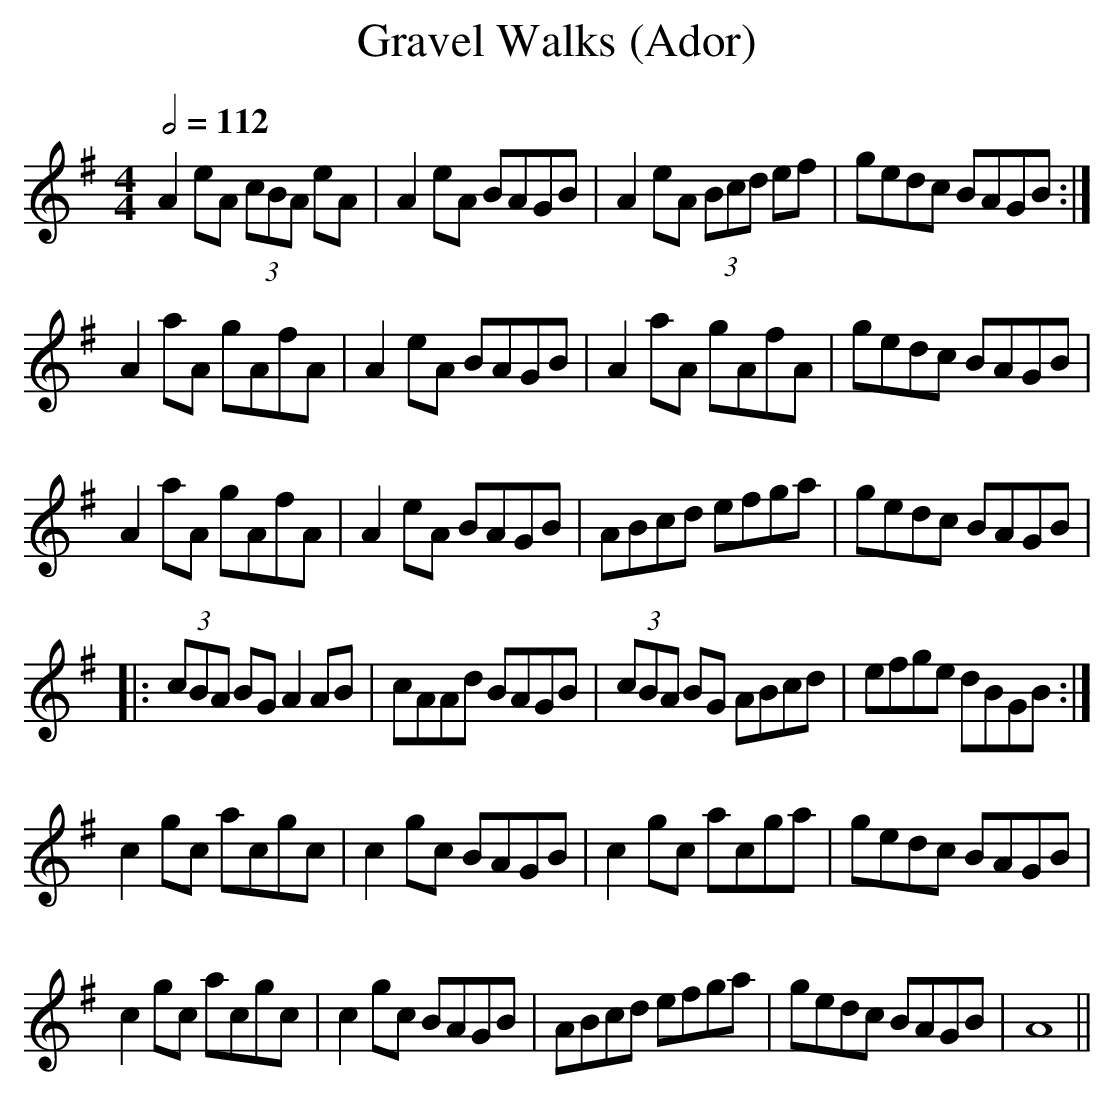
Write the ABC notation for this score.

X:1
T:Gravel Walks (Ador) %14
Q:1/2=112
M:4/4
L:1/8
K:Ador
A2eA (3cBA eA|A2eA BAGB|A2eA (3Bcd ef|gedc BAGB:|
A2aA gAfA|A2eA BAGB|A2aA gAfA|gedc BAGB|
A2aA gAfA|A2eA BAGB|ABcd efga|gedc BAGB|
|:(3cBA BG A2AB|cAAd BAGB|(3cBA BG ABcd|efge dBGB:|
c2gc acgc|c2gc BAGB|c2gc acga|gedc BAGB|
c2gc acgc|c2gc BAGB|ABcd efga|gedc BAGB|A8||
